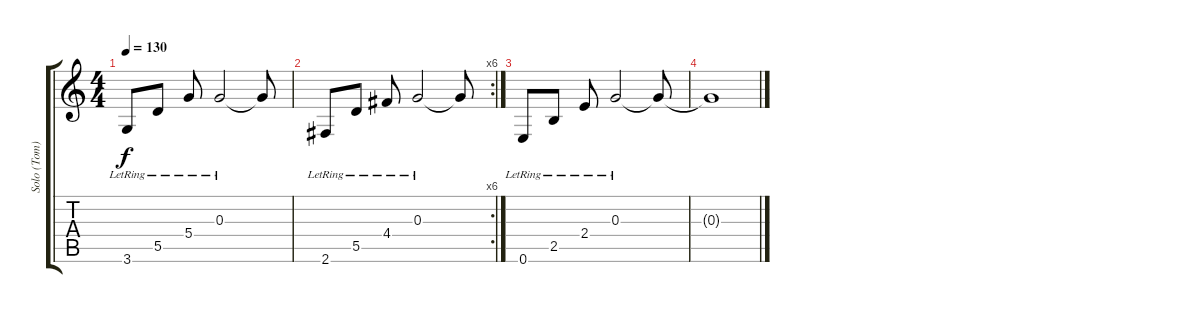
\track ("Solo (Tom)" "Solo (Tom)") {instrument electricguitarjazz}
\staff {score tabs}
\tuning (E4 B3 G3 D3 A2 E2) {hide}
\ts (4 4)
\tempo 130
\clef g2
\ks c
3.6{lr}.8{dy f} 5.5{lr}.8 5.4{lr}.8 0.3{lr}.2 0.3{t}.8 |
\rc 6
2.6{lr}.8 5.5{lr}.8 4.4{lr}.8 0.3{lr}.2 0.3{t}.8 |
0.6{lr}.8 2.5{lr}.8 2.4{lr}.8 0.3{lr}.2 0.3{t}.8 |
0.3{t}.1
